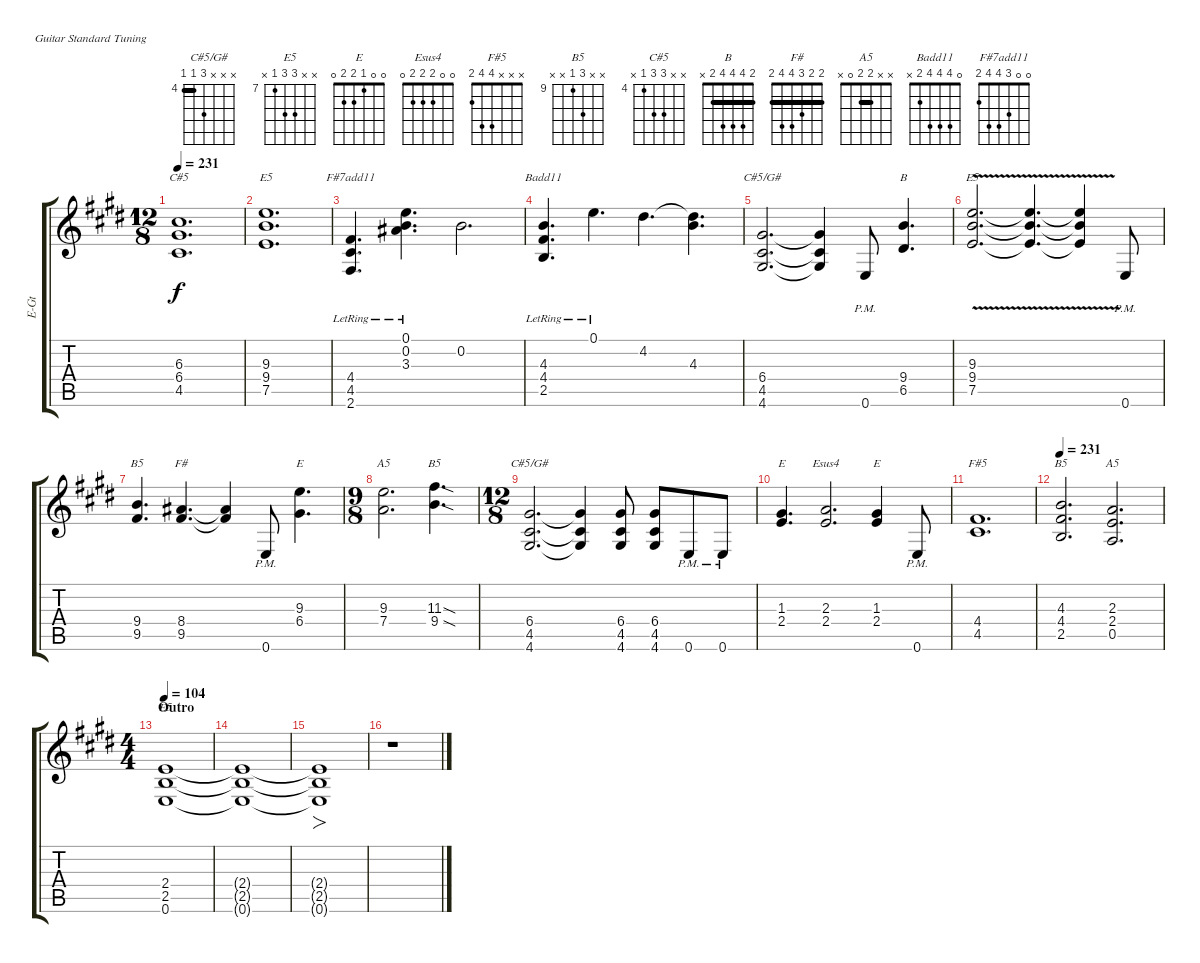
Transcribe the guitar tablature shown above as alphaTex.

\defaultSystemsLayout 4
\bracketExtendMode groupsimilarinstruments
\otherSystemsTrackNameOrientation horizontal
\track ("Rhythm Guitar I" "E-Gt") {multiBarRest instrument distortionguitar}
\staff {score tabs}
\tuning (E4 B3 G3 D3 A2 E2)
\chord ("C#5/G#" x x x 6 4 4) {firstfret 4 showfingering false barre 4}
\chord ("E5" x x x 2 2 0) {showfingering false barre 2}
\chord ("E" 0 0 1 2 2 0) {showfingering false}
\chord ("Esus4" 0 0 2 2 2 0) {showfingering false}
\chord ("F#5" x x x 4 4 2) {showfingering false}
\chord ("B5" x x 4 4 2 x) {showfingering false}
\chord ("C#5" x x 6 6 4 x) {firstfret 4 showfingering false}
\chord ("B" 2 4 4 4 2 x) {showfingering false barre 2}
\chord ("E5" x x 9 9 7 x) {firstfret 7 showfingering false}
\chord ("F#" 2 2 3 4 4 2) {showfingering false barre (2 2)}
\chord ("A5" x x 9 7 x x) {firstfret 7 showfingering false}
\chord ("B5" x x 11 9 x x) {firstfret 9 showfingering false}
\chord ("Badd11" 0 4 4 4 2 x) {showfingering false}
\chord ("F#7add11" 0 0 3 4 4 2) {showfingering false}
\chord ("A5" x x 2 2 0 x) {showfingering false barre 2}
\ts (12 8)
\tempo 231
\clef g2
\ks c#minor
(4.5{acc #} 6.4{acc #} 6.3{acc #}).1{d ch "C#5" dy f} |
(9.3{acc forcenatural} 9.4{acc forcenatural} 7.5{acc forcenatural}).1{d ch "E5"} |
(2.6{lr acc #} 4.5{lr acc #} 4.4{lr acc #}).4{d ch "F#7add11"} (0.1{lr acc forcenatural} 0.2{lr acc forcenatural} 3.3{acc #}).4{d} 0.2{acc forcenatural}.2{d} |
(4.3{lr acc forcenatural} 4.4{lr acc #} 2.5{lr acc forcenatural}).4{d ch "Badd11"} 0.1{lr acc forcenatural}.4{d} 4.2{acc #}.4{d} (4.3{acc forcenatural} 4.2{t acc #}).4{d} |
(6.4{acc #} 4.5{acc #} 4.6{acc #}).2{d ch "C#5/G#"} (6.4{t acc #} 4.5{t acc #} 4.6{t acc #}).4 0.6{pm acc forcenatural}.8 (6.5{acc #} 9.4{acc forcenatural}).4{d ch "B"} |
(7.5{v acc forcenatural} 9.4{v acc forcenatural} 9.3{v acc forcenatural}).2{d ch "E5"} (7.5{v t acc forcenatural} 9.4{v t acc forcenatural} 9.3{v t acc forcenatural}).4{d} (7.5{t acc forcenatural} 9.4{t acc forcenatural} 9.3{t acc forcenatural}).4 0.6{pm acc forcenatural}.8 |
(9.5{acc #} 9.4{acc forcenatural}).4{d ch "B5"} (8.4{acc #} 9.5{acc #}).4{d ch "F#"} (8.4{t acc #} 9.5{t acc #}).4 0.6{pm acc forcenatural}.8 (6.4{acc #} 9.3{acc forcenatural}).4{d ch "E"} |
\ts (9 8)
(9.3{acc forcenatural} 7.4{acc forcenatural}).2{d ch "A5"} (9.4{sod acc forcenatural} 11.3{sod acc #}).4{d ch "B5"} |
\ts (12 8)
(4.6{acc #} 4.5{acc #} 6.4{acc #}).2{d ch "C#5/G#"} (4.6{t acc #} 4.5{t acc #} 6.4{t acc #}).4 (6.4{acc #} 4.5{acc #} 4.6{acc #}).8 (6.4{acc #} 4.5{acc #} 4.6{acc #}).8 0.6{pm acc forcenatural}.8 0.6{pm acc forcenatural}.8 |
(1.3{acc #} 2.4{acc forcenatural}).4{d ch "E"} (2.4{acc forcenatural} 2.3{acc forcenatural}).2{d ch "Esus4"} (1.3{acc #} 2.4{acc forcenatural}).4{ch "E"} 0.6{pm acc forcenatural}.8 |
(4.5{acc #} 4.4{acc #}).1{d ch "F#5"} |
\tempo 231
(2.5{acc forcenatural} 4.4{acc #} 4.3{acc forcenatural}).2{d ch "B5"} (2.3{acc forcenatural} 2.4{acc forcenatural} 0.5{acc forcenatural}).2{d ch "A5"} |
\ts (4 4)
\section ("" "Outro")
\tempo 104
(0.6{acc forcenatural} 2.5{acc forcenatural} 2.4{acc forcenatural}).1{ch "E5"} |
(2.4{t acc forcenatural} 2.5{t acc forcenatural} 0.6{t acc forcenatural}).1 |
(0.6{t acc forcenatural} 2.5{t acc forcenatural} 2.4{t acc forcenatural}).1{fo} |
r.1
